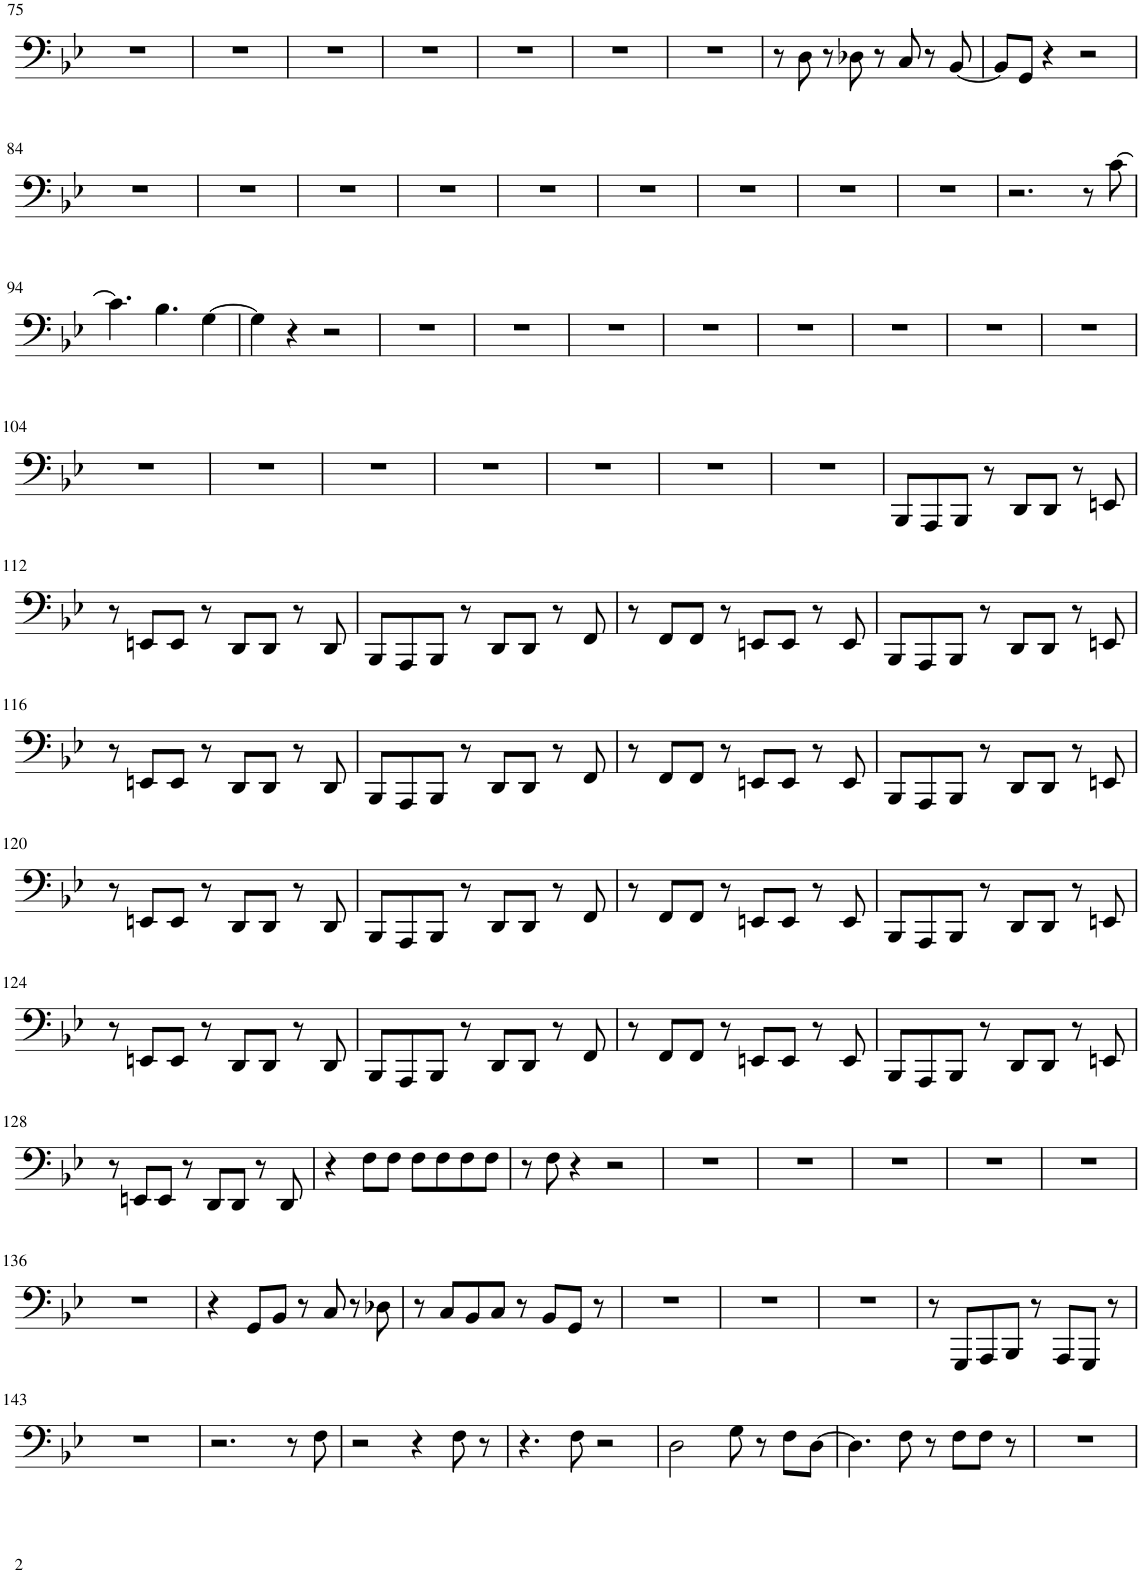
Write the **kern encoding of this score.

**kern
*part1
*staff1
*I"Piano
*I'Pno.
!!LO:PB:g=z
*clefF4
*k[b-e-]
*M4/4
=75
1r
=76
1r
=77
1r
=78
1r
=79
1r
=80
1r
=81
1r
=82
8r
8D\
8r
8D-X\
8r
8C/
8r
[8BB-/
=83
8BB-/L]
8GG/J
4r
2r
!!LO:LB:g=z
=84
1r
=85
1r
=86
1r
=87
1r
=88
1r
=89
1r
=90
1r
=91
1r
=92
1r
=93
2.r
8r
[8c\
!!LO:LB:g=z
=94
4.c\]
4.B-\
[4G\
=95
4G\]
4r
2r
=96
1r
=97
1r
=98
1r
=99
1r
=100
1r
=101
1r
=102
1r
=103
1r
!!LO:LB:g=z
=104
1r
=105
1r
=106
1r
=107
1r
=108
1r
=109
1r
=110
1r
=111
8BBB-/L
8AAA/
8BBB-/J
8r
8DD/L
8DD/J
8r
8EEn/
!!LO:LB:g=z
=112
8r
8EEn/L
8EE/J
8r
8DD/L
8DD/J
8r
8DD/
=113
8BBB-/L
8AAA/
8BBB-/J
8r
8DD/L
8DD/J
8r
8FF/
=114
8r
8FF/L
8FF/J
8r
8EEn/L
8EE/J
8r
8EE/
=115
8BBB-/L
8AAA/
8BBB-/J
8r
8DD/L
8DD/J
8r
8EEn/
!!LO:LB:g=z
=116
8r
8EEn/L
8EE/J
8r
8DD/L
8DD/J
8r
8DD/
=117
8BBB-/L
8AAA/
8BBB-/J
8r
8DD/L
8DD/J
8r
8FF/
=118
8r
8FF/L
8FF/J
8r
8EEn/L
8EE/J
8r
8EE/
=119
8BBB-/L
8AAA/
8BBB-/J
8r
8DD/L
8DD/J
8r
8EEn/
!!LO:LB:g=z
=120
8r
8EEn/L
8EE/J
8r
8DD/L
8DD/J
8r
8DD/
=121
8BBB-/L
8AAA/
8BBB-/J
8r
8DD/L
8DD/J
8r
8FF/
=122
8r
8FF/L
8FF/J
8r
8EEn/L
8EE/J
8r
8EE/
=123
8BBB-/L
8AAA/
8BBB-/J
8r
8DD/L
8DD/J
8r
8EEn/
!!LO:LB:g=z
=124
8r
8EEn/L
8EE/J
8r
8DD/L
8DD/J
8r
8DD/
=125
8BBB-/L
8AAA/
8BBB-/J
8r
8DD/L
8DD/J
8r
8FF/
=126
8r
8FF/L
8FF/J
8r
8EEn/L
8EE/J
8r
8EE/
=127
8BBB-/L
8AAA/
8BBB-/J
8r
8DD/L
8DD/J
8r
8EEn/
!!LO:LB:g=z
=128
8r
8EEn/L
8EE/J
8r
8DD/L
8DD/J
8r
8DD/
=129
4r
8F\L
8F\J
8F\L
8F\
8F\
8F\J
=130
8r
8F\
4r
2r
=131
1r
=132
1r
=133
1r
=134
1r
=135
1r
!!LO:LB:g=z
=136
1r
=137
4r
8GG/L
8BB-/J
8r
8C/
8r
8D-X\
=138
8r
8C/L
8BB-/
8C/J
8r
8BB-/L
8GG/J
8r
=139
1r
=140
1r
=141
1r
=142
8r
8GGG/L
8AAA/
8BBB-/J
8r
8AAA/L
8GGG/J
8r
!!LO:LB:g=z
=143
1r
=144
2.r
8r
8F\
=145
2r
4r
8F\
8r
=146
4.r
8F\
2r
=147
2D\
8G\
8r
8F\L
[8D\J
=148
4.D\]
8F\
8r
8F\L
8F\J
8r
=149
1r
=
*-
